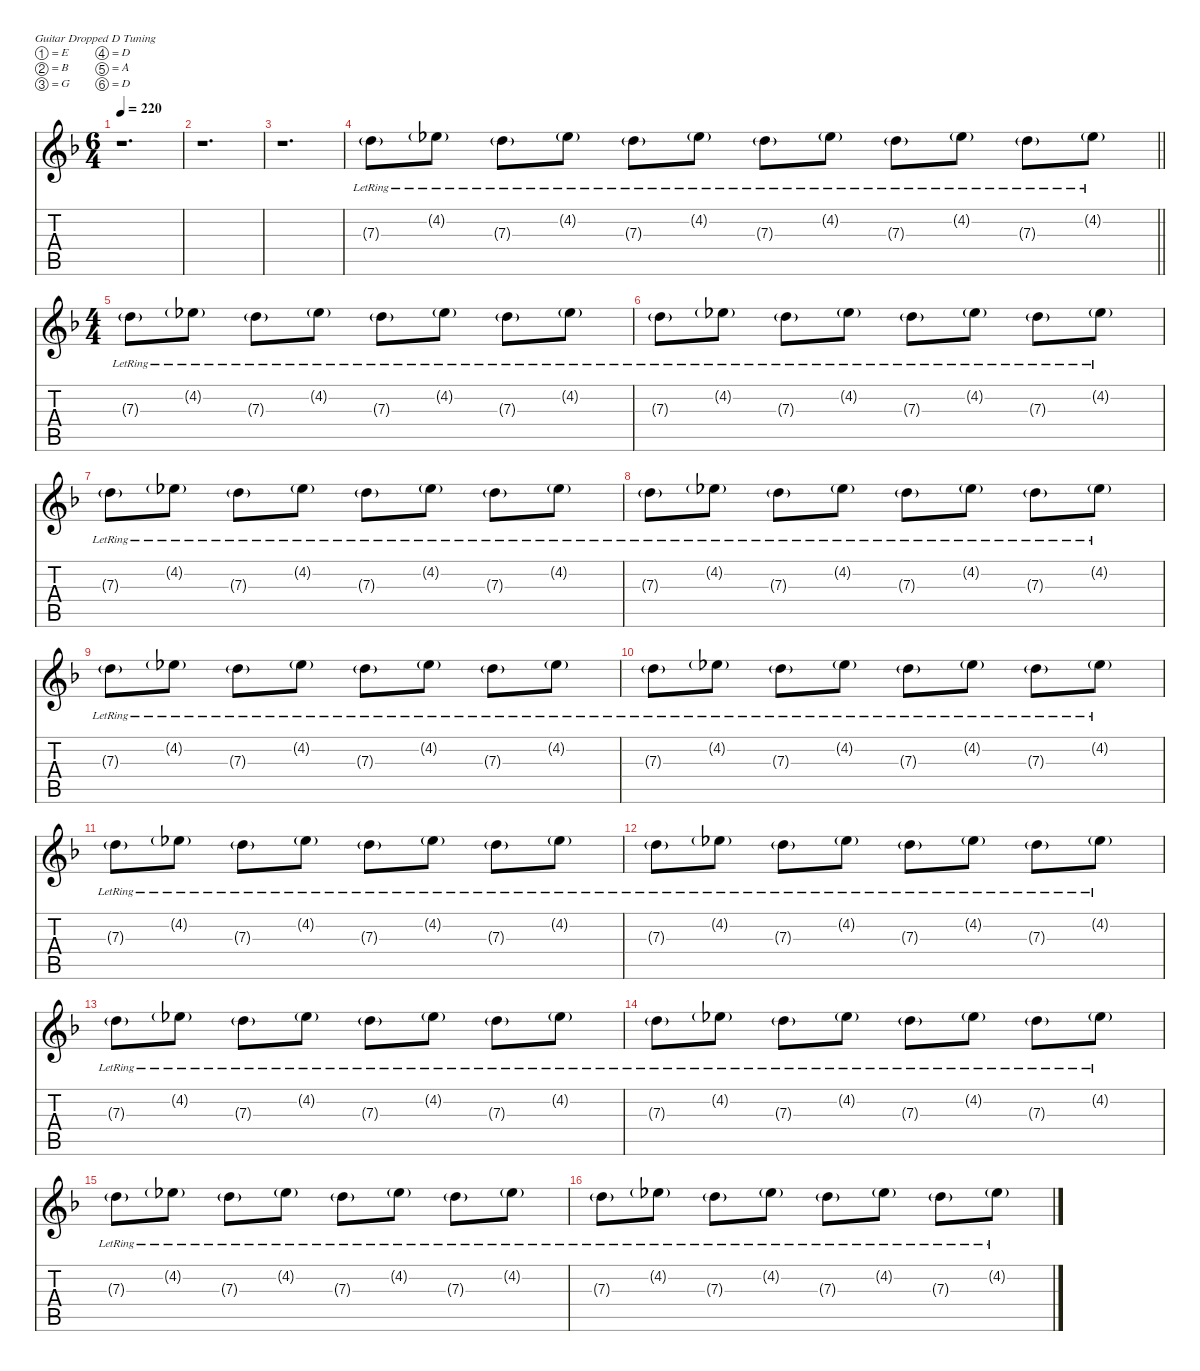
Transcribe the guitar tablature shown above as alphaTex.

\hideDynamics
\bracketExtendMode nobrackets
\singleTrackTrackNamePolicy hidden
\multiTrackTrackNamePolicy hidden
\firstSystemTrackNameMode fullname
\firstSystemTrackNameOrientation horizontal
\otherSystemsTrackNameOrientation horizontal
\track ("Lead guitar" "E-Gt") {mute instrument overdrivenguitar}
\staff {score tabs}
\tuning (E4 B3 G3 D3 A2 D2)
\ts (6 4)
\tempo 220
\clef g2
\ks dminor
r.1{d dy ff instrument overdrivenguitar beam Down} |
r.1{d beam Down} |
r.1{d beam Down} |
\barLineRight lightlight
7.3{g lr acc forcenatural}.8{beam Down} 4.2{g lr acc b}.8{beam Down} 7.3{g lr acc forcenatural}.8{beam Down} 4.2{g lr acc b}.8{beam Down} 7.3{g lr acc forcenatural}.8{beam Down} 4.2{g lr acc b}.8{beam Down} 7.3{g lr acc forcenatural}.8{beam Down} 4.2{g lr acc b}.8{beam Down} 7.3{g lr acc forcenatural}.8{beam Down} 4.2{g lr acc b}.8{beam Down} 7.3{g lr acc forcenatural}.8{beam Down} 4.2{g lr acc b}.8{beam Down} |
\ts (4 4)
7.3{g lr acc forcenatural}.8{beam Down} 4.2{g lr acc b}.8{beam Down} 7.3{g lr acc forcenatural}.8{beam Down} 4.2{g lr acc b}.8{beam Down} 7.3{g lr acc forcenatural}.8{beam Down} 4.2{g lr acc b}.8{beam Down} 7.3{g lr acc forcenatural}.8{beam Down} 4.2{g lr acc b}.8{beam Down} |
7.3{g lr acc forcenatural}.8{beam Down} 4.2{g lr acc b}.8{beam Down} 7.3{g lr acc forcenatural}.8{beam Down} 4.2{g lr acc b}.8{beam Down} 7.3{g lr acc forcenatural}.8{beam Down} 4.2{g lr acc b}.8{beam Down} 7.3{g lr acc forcenatural}.8{beam Down} 4.2{g lr acc b}.8{beam Down} |
7.3{g lr acc forcenatural}.8{beam Down} 4.2{g lr acc b}.8{beam Down} 7.3{g lr acc forcenatural}.8{beam Down} 4.2{g lr acc b}.8{beam Down} 7.3{g lr acc forcenatural}.8{beam Down} 4.2{g lr acc b}.8{beam Down} 7.3{g lr acc forcenatural}.8{beam Down} 4.2{g lr acc b}.8{beam Down} |
7.3{g lr acc forcenatural}.8{beam Down} 4.2{g lr acc b}.8{beam Down} 7.3{g lr acc forcenatural}.8{beam Down} 4.2{g lr acc b}.8{beam Down} 7.3{g lr acc forcenatural}.8{beam Down} 4.2{g lr acc b}.8{beam Down} 7.3{g lr acc forcenatural}.8{beam Down} 4.2{g lr acc b}.8{beam Down} |
7.3{g lr acc forcenatural}.8{beam Down} 4.2{g lr acc b}.8{beam Down} 7.3{g lr acc forcenatural}.8{beam Down} 4.2{g lr acc b}.8{beam Down} 7.3{g lr acc forcenatural}.8{beam Down} 4.2{g lr acc b}.8{beam Down} 7.3{g lr acc forcenatural}.8{beam Down} 4.2{g lr acc b}.8{beam Down} |
7.3{g lr acc forcenatural}.8{beam Down} 4.2{g lr acc b}.8{beam Down} 7.3{g lr acc forcenatural}.8{beam Down} 4.2{g lr acc b}.8{beam Down} 7.3{g lr acc forcenatural}.8{beam Down} 4.2{g lr acc b}.8{beam Down} 7.3{g lr acc forcenatural}.8{beam Down} 4.2{g lr acc b}.8{beam Down} |
7.3{g lr acc forcenatural}.8{beam Down} 4.2{g lr acc b}.8{beam Down} 7.3{g lr acc forcenatural}.8{beam Down} 4.2{g lr acc b}.8{beam Down} 7.3{g lr acc forcenatural}.8{beam Down} 4.2{g lr acc b}.8{beam Down} 7.3{g lr acc forcenatural}.8{beam Down} 4.2{g lr acc b}.8{beam Down} |
7.3{g lr acc forcenatural}.8{beam Down} 4.2{g lr acc b}.8{beam Down} 7.3{g lr acc forcenatural}.8{beam Down} 4.2{g lr acc b}.8{beam Down} 7.3{g lr acc forcenatural}.8{beam Down} 4.2{g lr acc b}.8{beam Down} 7.3{g lr acc forcenatural}.8{beam Down} 4.2{g lr acc b}.8{beam Down} |
7.3{g lr acc forcenatural}.8{beam Down} 4.2{g lr acc b}.8{beam Down} 7.3{g lr acc forcenatural}.8{beam Down} 4.2{g lr acc b}.8{beam Down} 7.3{g lr acc forcenatural}.8{beam Down} 4.2{g lr acc b}.8{beam Down} 7.3{g lr acc forcenatural}.8{beam Down} 4.2{g lr acc b}.8{beam Down} |
7.3{g lr acc forcenatural}.8{beam Down} 4.2{g lr acc b}.8{beam Down} 7.3{g lr acc forcenatural}.8{beam Down} 4.2{g lr acc b}.8{beam Down} 7.3{g lr acc forcenatural}.8{beam Down} 4.2{g lr acc b}.8{beam Down} 7.3{g lr acc forcenatural}.8{beam Down} 4.2{g lr acc b}.8{beam Down} |
7.3{g lr acc forcenatural}.8{beam Down} 4.2{g lr acc b}.8{beam Down} 7.3{g lr acc forcenatural}.8{beam Down} 4.2{g lr acc b}.8{beam Down} 7.3{g lr acc forcenatural}.8{beam Down} 4.2{g lr acc b}.8{beam Down} 7.3{g lr acc forcenatural}.8{beam Down} 4.2{g lr acc b}.8{beam Down} |
7.3{g lr acc forcenatural}.8{beam Down} 4.2{g lr acc b}.8{beam Down} 7.3{g lr acc forcenatural}.8{beam Down} 4.2{g lr acc b}.8{beam Down} 7.3{g lr acc forcenatural}.8{beam Down} 4.2{g lr acc b}.8{beam Down} 7.3{g lr acc forcenatural}.8{beam Down} 4.2{g lr acc b}.8{beam Down}
